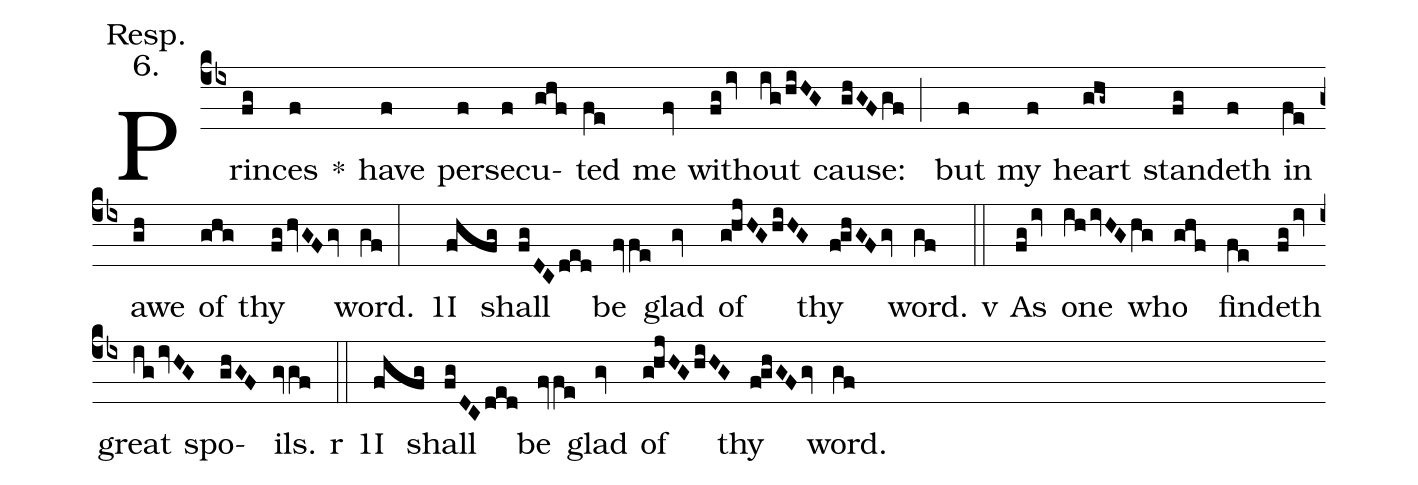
annotation: Resp.;
annotation: 6.;
%%
(cb4) Prin(fg)ces(f) <sp>*</sp>() have(f) per(f)se(f)cu(ghf)ted(fe) me(fv) with(fgiv)out(ig/hiHG) cause:(ghGFgf;) but(f) my(f) heart(ghg~) stand(fg)eth(f) in(fe) awe(gh) of(ghg) thy(fghvGFgv) word.(gf:) <sp>1</sp>I(fhfg) shall(fgDCded) be(fvfe) glad(gv) of(ghjHGhiHG) thy(fghGFgv) word.(gf)

<sp>v</sp>(::) As(fgiv) one(ihivHGhg) who(ghf) find(fe)eth(fgiv) great(igivHG) spo(ghGF)ils.(gvgf)

<sp>r</sp>(::) <sp>1</sp>I(fhfg) shall(fgDCded) be(fvfe) glad(gv) of(ghjHGhiHG) thy(fghGFgv) word.(gf)
